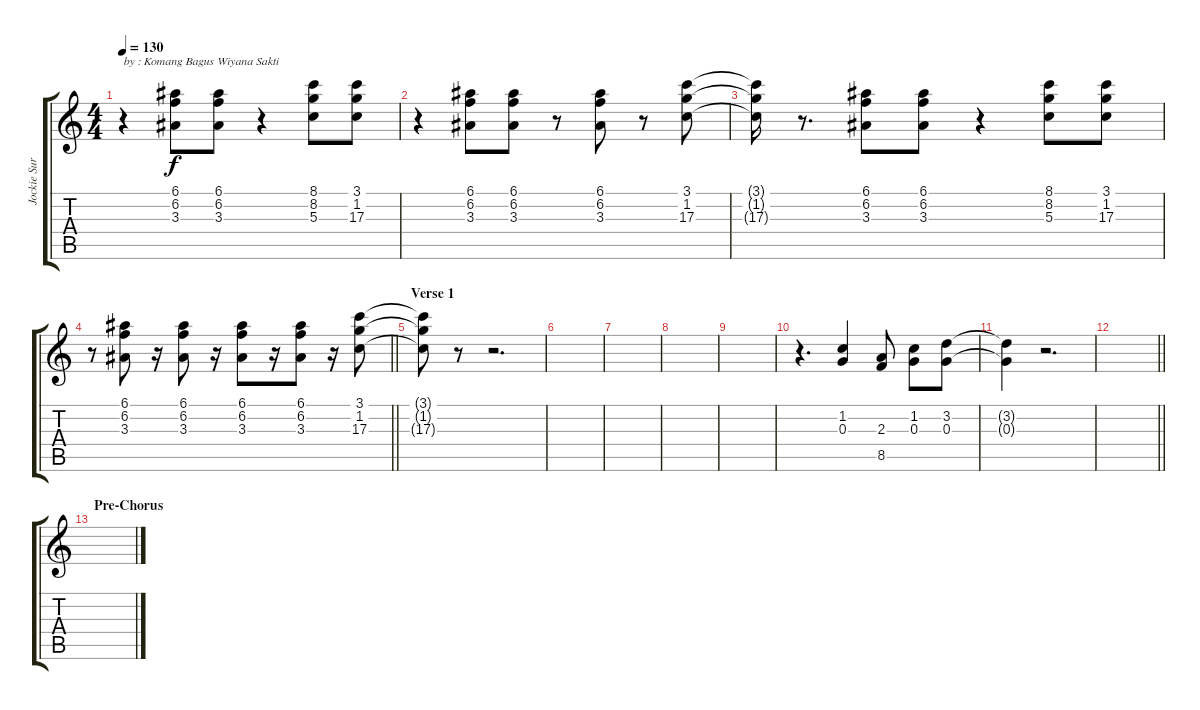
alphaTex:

\track ("Jockie Surjoprajogo" "Jockie Sur") {instrument lead2sawtooth}
\staff {score tabs}
\tuning (E5 B4 G4 D4 A3 E3) {hide}
\ts (4 4)
\tempo 130
\clef g2
\ks c
r.4{txt "by : Komang Bagus Wiyana Sakti" dy f} (6.1 6.2 3.3).8 (6.1 6.2 3.3).8 r.4 (8.1 8.2 5.3).8 (3.1 1.2 17.3).8 |
r.4 (6.1 6.2 3.3).8 (6.1 6.2 3.3).8 r.8 (6.1 6.2 3.3).8 r.8 (3.1 1.2 17.3).8 |
(3.1{t} 1.2{t} 17.3{t}).16 r.8{d} (6.1 6.2 3.3).8 (6.1 6.2 3.3).8 r.4 (8.1 8.2 5.3).8 (3.1 1.2 17.3).8 |
\barLineRight lightlight
r.8 (6.1 6.2 3.3).8 r.16 (6.1 6.2 3.3).8 r.16 (6.1 6.2 3.3).8 r.16 (6.1 6.2 3.3).8 r.16 (3.1 1.2 17.3).8 |
\section ("" "Verse 1")
(3.1{t} 1.2{t} 17.3{t}).8 r.8 r.2{d} |
|
|
|
|
r.4{d volume 8} (1.2 0.3).4 (2.3 8.5).8 (1.2 0.3).8 (3.2 0.3).8 |
(3.2{t} 0.3{t}).4 r.2{d} |
\barLineRight lightlight
|
\section ("" "Pre-Chorus")
